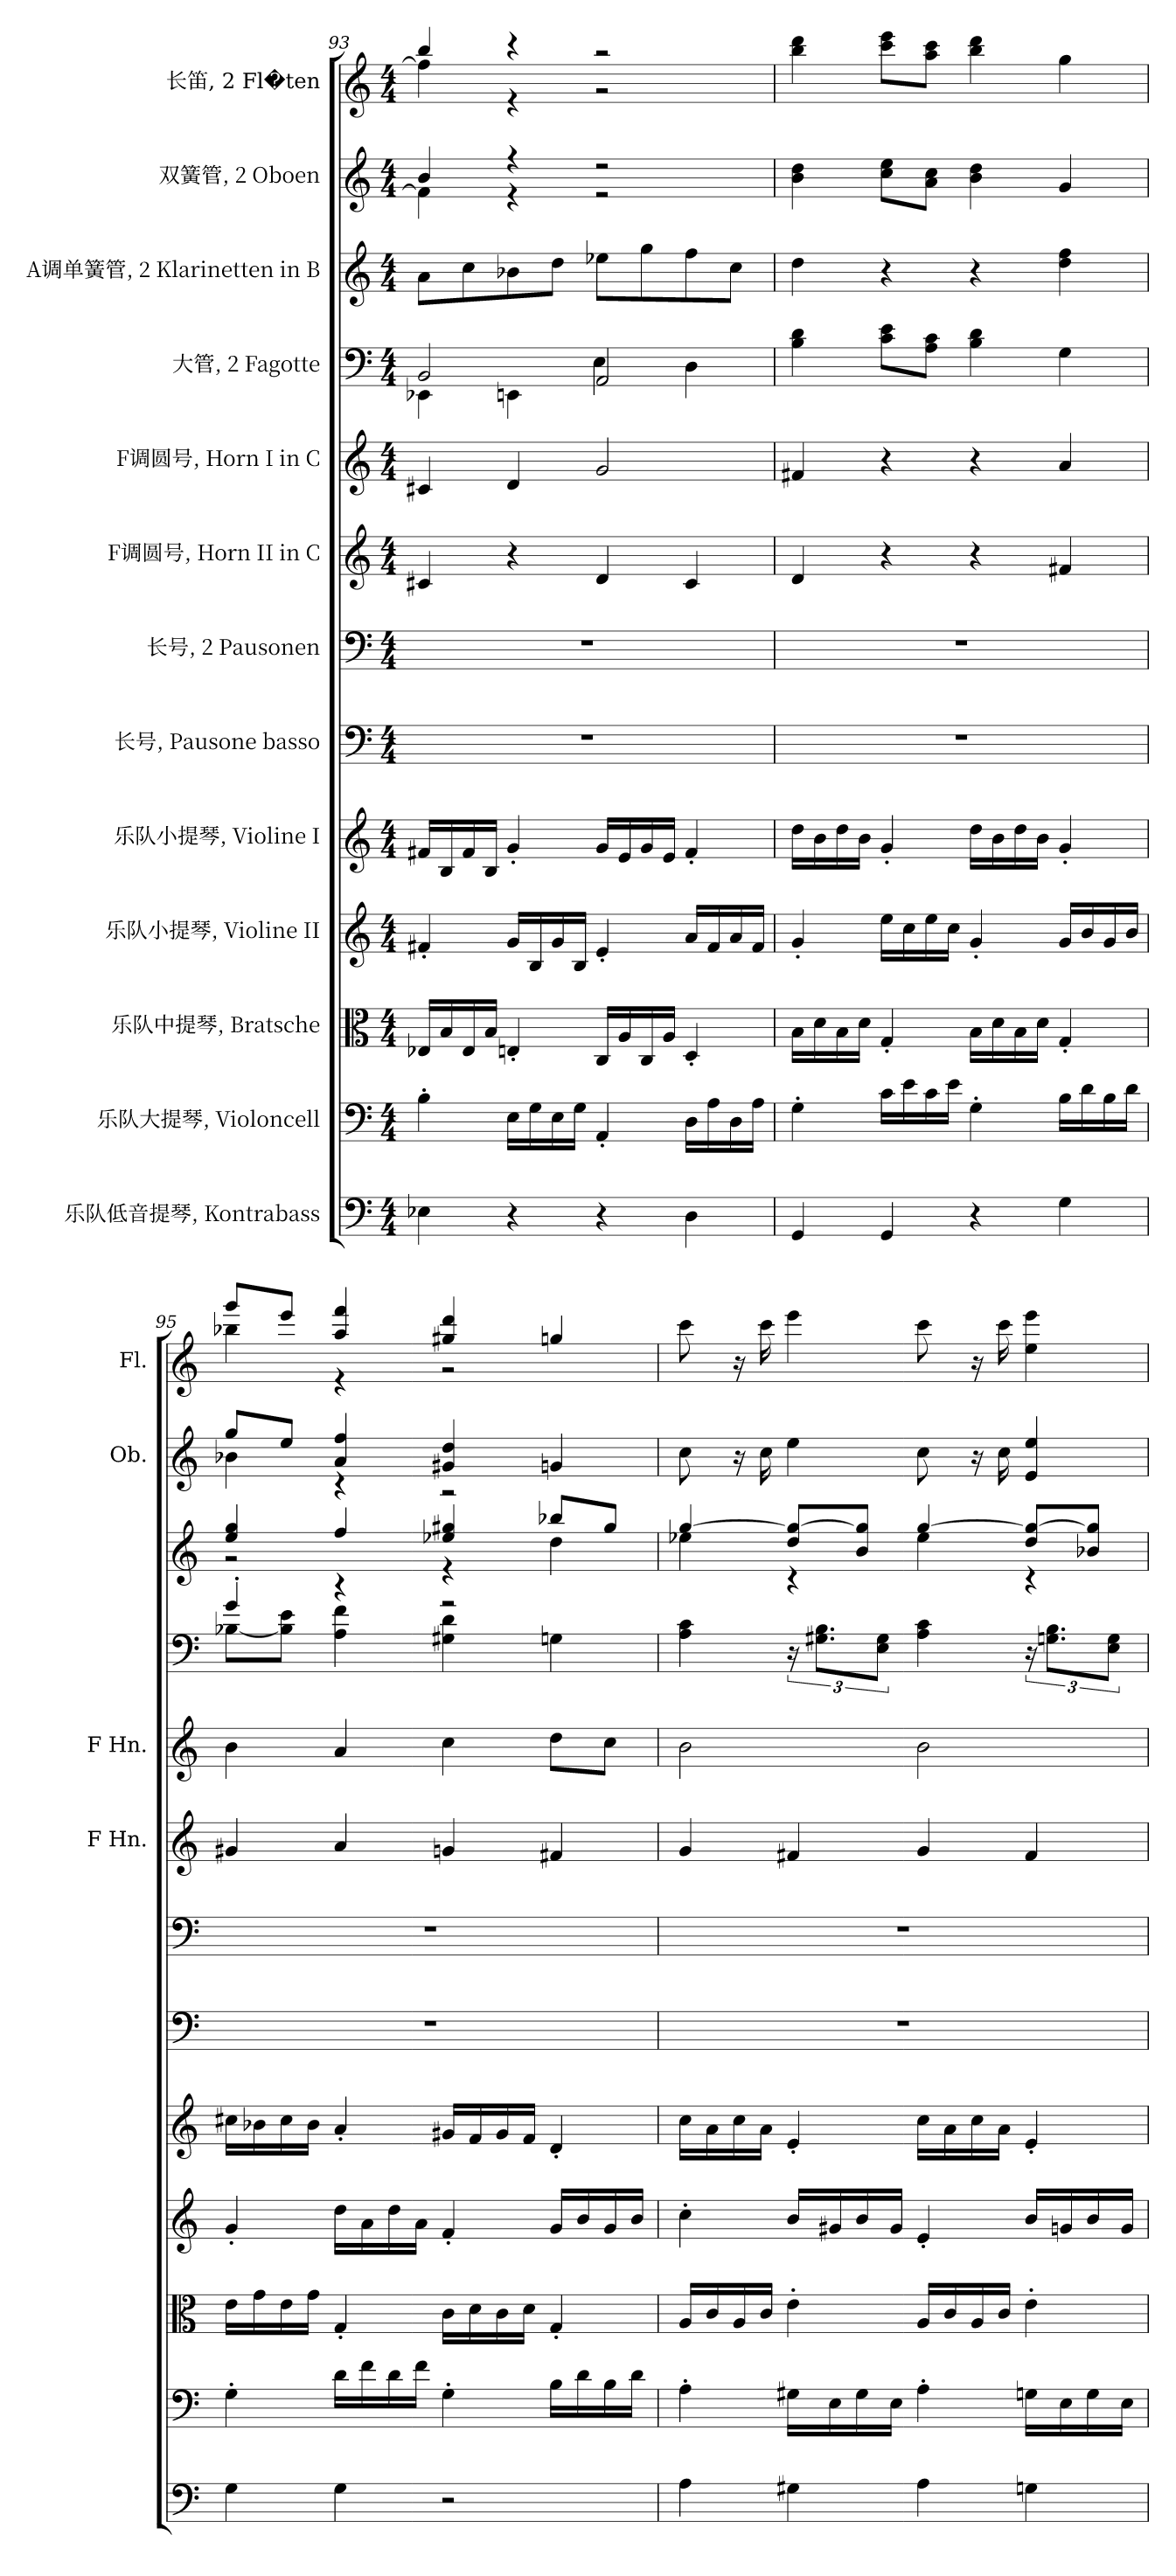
**kern	**kern	**kern	**kern	**kern	**kern	**kern	**kern	**kern	**kern	**kern	**kern	**kern
*part13	*part12	*part11	*part10	*part9	*part8	*part7	*part6	*part5	*part4	*part3	*part2	*part1
*staff13	*staff12	*staff11	*staff10	*staff9	*staff8	*staff7	*staff6	*staff5	*staff4	*staff3	*staff2	*staff1
*I"乐队低音提琴, Kontrabass	*I"乐队大提琴, Violoncell	*I"乐队中提琴, Bratsche	*I"乐队小提琴, Violine II	*I"乐队小提琴, Violine I	*I"长号, Pausone basso	*I"长号, 2 Pausonen	*I"F调圆号, Horn II in C	*I"F调圆号, Horn I in C	*I"大管, 2 Fagotte	*I"A调单簧管, 2 Klarinetten in B	*I"双簧管, 2 Oboen	*I"长笛, 2 Fl�ten
*	*	*	*	*	*	*	*I'F Hn.	*I'F Hn.	*	*	*I'Ob.	*I'Fl.
!!LO:PB:g=z
*clefF4	*clefF4	*clefC3	*clefG2	*clefG2	*clefF4	*clefF4	*clefG2	*clefG2	*clefF4	*clefG2	*clefG2	*clefG2
*ITrd7c12	*	*	*	*	*	*	*ITrd4c7	*ITrd4c7	*	*ITrd2c3	*	*
*k[]	*k[]	*k[]	*k[]	*k[]	*k[]	*k[]	*k[b-]	*k[b-]	*k[]	*k[f#c#g#]	*k[]	*k[]
*M4/4	*M4/4	*M4/4	*M4/4	*M4/4	*M4/4	*M4/4	*M4/4	*M4/4	*M4/4	*M4/4	*M4/4	*M4/4
=93	=93	=93	=93	=93	=93	=93	=93	=93	=93	=93	=93	=93
*	*	*	*	*	*	*	*	*	*^	*	*^	*^
4EE-X\	4B'\	16E-X/LL	4f#X'/	16f#X/LL	1r	1r	4F#X/	4F#X/	2BB/	4EE-X\	8f#\L	4b/	4f#\]	4bb/	4ff#\]
.	.	16B/	.	16B/	.	.	.	.	.	.	.	.	.	.	.
.	.	16E-/	.	16f#/	.	.	.	.	.	.	8a\	.	.	.	.
.	.	16B/JJ	.	16B/JJ	.	.	.	.	.	.	.	.	.	.	.
4r	16E\LL	4En'/	16g/LL	4g'/	.	.	4r	4G/	.	4EEn\	8gn\	4r	4r	4r	4r
.	16G\	.	16B/	.	.	.	.	.	.	.	.	.	.	.	.
.	16E\	.	16g/	.	.	.	.	.	.	.	8b\J	.	.	.	.
.	16G\JJ	.	16B/JJ	.	.	.	.	.	.	.	.	.	.	.	.
4r	4AA'/	16C/LL	4e'/	16g/LL	.	.	4G/	2c/	2AA/	4E\	8ccn\L	2r	2r	2r	2r
.	.	16A/	.	16e/	.	.	.	.	.	.	.	.	.	.	.
.	.	16C/	.	16g/	.	.	.	.	.	.	8ee\	.	.	.	.
.	.	16A/JJ	.	16e/JJ	.	.	.	.	.	.	.	.	.	.	.
4DD\	16D\LL	4D'/	16a/LL	4f#'/	.	.	4F#/	.	.	4D\	8dd\	.	.	.	.
.	16A\	.	16f#/	.	.	.	.	.	.	.	.	.	.	.	.
.	16D\	.	16a/	.	.	.	.	.	.	.	8a\J	.	.	.	.
.	16A\JJ	.	16f#/JJ	.	.	.	.	.	.	.	.	.	.	.	.
*	*	*	*	*	*	*	*	*	*	*	*	*v	*v	*	*
*	*	*	*	*	*	*	*	*	*v	*v	*	*	*v	*v
=94	=94	=94	=94	=94	=94	=94	=94	=94	=94	=94	=94	=94
4GGG/	4G'\	16B\LL	4g'/	16dd\LL	1r	1r	4G/	4Bn/	4B\ 4d\	4b\	4b\ 4dd\	4bb\ 4ddd\
.	.	16d\	.	16b\	.	.	.	.	.	.	.	.
.	.	16B\	.	16dd\	.	.	.	.	.	.	.	.
.	.	16d\JJ	.	16b\JJ	.	.	.	.	.	.	.	.
4GGG/	16c\LL	4G'/	16ee\LL	4g'/	.	.	4r	4r	8c\ 8e\L	4r	8cc\ 8ee\L	8ccc\ 8eee\L
.	16e\	.	16cc\	.	.	.	.	.	.	.	.	.
.	16c\	.	16ee\	.	.	.	.	.	8A\ 8c\J	.	8a\ 8cc\J	8aa\ 8ccc\J
.	16e\JJ	.	16cc\JJ	.	.	.	.	.	.	.	.	.
4r	4G'\	16B\LL	4g'/	16dd\LL	.	.	4r	4r	4B\ 4d\	4r	4b\ 4dd\	4bb\ 4ddd\
.	.	16d\	.	16b\	.	.	.	.	.	.	.	.
.	.	16B\	.	16dd\	.	.	.	.	.	.	.	.
.	.	16d\JJ	.	16b\JJ	.	.	.	.	.	.	.	.
4GG\	16B\LL	4G'/	16g/LL	4g'/	.	.	4Bn/	4d/	4G\	4b\ 4dd\	4g/	4gg\
.	16d\	.	16b/	.	.	.	.	.	.	.	.	.
.	16B\	.	16g/	.	.	.	.	.	.	.	.	.
.	16d\JJ	.	16b/JJ	.	.	.	.	.	.	.	.	.
!!LO:PB:g=z
=95	=95	=95	=95	=95	=95	=95	=95	=95	=95	=95	=95	=95
*	*	*	*	*	*	*	*	*	*^	*^	*^	*^
4GG\	4G'\	16e\LL	4g'/	16cc#X\LL	1r	1r	4c#X/	4e\	4g'/	[8B-X\L	4cc#/ 4ee/	2r	8gg/L	4b-X\	8ggg/L	4bb-X\
.	.	16g\	.	16b-X\	.	.	.	.	.	.	.	.	.	.	.	.
.	.	16e\	.	16cc#\	.	.	.	.	.	8B-\] 8e\J	.	.	8ee/J	.	8eee/J	.
.	.	16g\JJ	.	16b-\JJ	.	.	.	.	.	.	.	.	.	.	.	.
4GG\	16d\LL	4G'/	16dd\LL	4a'/	.	.	4d/	4d/	4r	4A\ 4f\	4dd/	.	4a/ 4ff/	4r	4aa/ 4fff/	4r
.	16f\	.	16a\	.	.	.	.	.	.	.	.	.	.	.	.	.
.	16d\	.	16dd\	.	.	.	.	.	.	.	.	.	.	.	.	.
.	16f\JJ	.	16a\JJ	.	.	.	.	.	.	.	.	.	.	.	.	.
2r	4G'\	16c\LL	4f'/	16g#X/LL	.	.	4cn/	4f\	2r	4G#X\ 4d\	4ccn/ 4ee#X/	4r	4g#X/ 4dd/	2r	4gg#X/ 4ddd/	2r
.	.	16d\	.	16f/	.	.	.	.	.	.	.	.	.	.	.	.
.	.	16c\	.	16g#/	.	.	.	.	.	.	.	.	.	.	.	.
.	.	16d\JJ	.	16f/JJ	.	.	.	.	.	.	.	.	.	.	.	.
.	16B\LL	4G'/	16g/LL	4d'/	.	.	4Bn/	8g\L	.	4Gn\	8ggn/L	4b\	4gn/	.	4ggn/	.
.	16d\	.	16b/	.	.	.	.	.	.	.	.	.	.	.	.	.
.	16B\	.	16g/	.	.	.	.	8f\J	.	.	8ee#/J	.	.	.	.	.
.	16d\JJ	.	16b/JJ	.	.	.	.	.	.	.	.	.	.	.	.	.
*	*	*	*	*	*	*	*	*	*	*	*	*	*v	*v	*	*
*	*	*	*	*	*	*	*	*	*v	*v	*	*	*	*v	*v
=96	=96	=96	=96	=96	=96	=96	=96	=96	=96	=96	=96	=96	=96
4AA\	4A'\	16A/LL	4cc'\	16cc\LL	1r	1r	4c/	2e\	4A\ 4c\	[4ee/	4ccn\	8cc\	8ccc\
.	.	16c/	.	16a\	.	.	.	.	.	.	.	.	.
.	.	16A/	.	16cc\	.	.	.	.	.	.	.	16r	16r
.	.	16c/JJ	.	16a\JJ	.	.	.	.	.	.	.	16cc\	16ccc\
4GG#X\	16G#X\LL	4e'\	16b/LL	4e'/	.	.	4Bn/	.	24r	8b/ 8ee/_L	4r	4ee\	4eee\
.	.	.	.	.	.	.	.	.	12.G#X\ 12.B\L	.	.	.	.
.	16E\	.	16g#X/	.	.	.	.	.	.	.	.	.	.
.	16G#\	.	16b/	.	.	.	.	.	.	8g#/ 8ee/]J	.	.	.
.	.	.	.	.	.	.	.	.	12E\ 12G#\J	.	.	.	.
.	16E\JJ	.	16g#/JJ	.	.	.	.	.	.	.	.	.	.
4AA\	4A'\	16A/LL	4e'/	16cc\LL	.	.	4c/	2e\	4A\ 4c\	[4ee/	4cc\	8cc\	8ccc\
.	.	16c/	.	16a\	.	.	.	.	.	.	.	.	.
.	.	16A/	.	16cc\	.	.	.	.	.	.	.	16r	16r
.	.	16c/JJ	.	16a\JJ	.	.	.	.	.	.	.	16cc\	16ccc\
4GGn\	16Gn\LL	4e'\	16b/LL	4e'/	.	.	4B/	.	24r	8b/ 8ee/_L	4r	4e/ 4ee/	4ee\ 4eee\
.	.	.	.	.	.	.	.	.	12.Gn\ 12.B\L	.	.	.	.
.	16E\	.	16gn/	.	.	.	.	.	.	.	.	.	.
.	16G\	.	16b/	.	.	.	.	.	.	8gn/ 8ee/]J	.	.	.
.	.	.	.	.	.	.	.	.	12E\ 12G\J	.	.	.	.
.	16E\JJ	.	16g/JJ	.	.	.	.	.	.	.	.	.	.
*	*	*	*	*	*	*	*	*	*	*v	*v	*	*
=	=	=	=	=	=	=	=	=	=	=	=	=
*-	*-	*-	*-	*-	*-	*-	*-	*-	*-	*-	*-	*-
